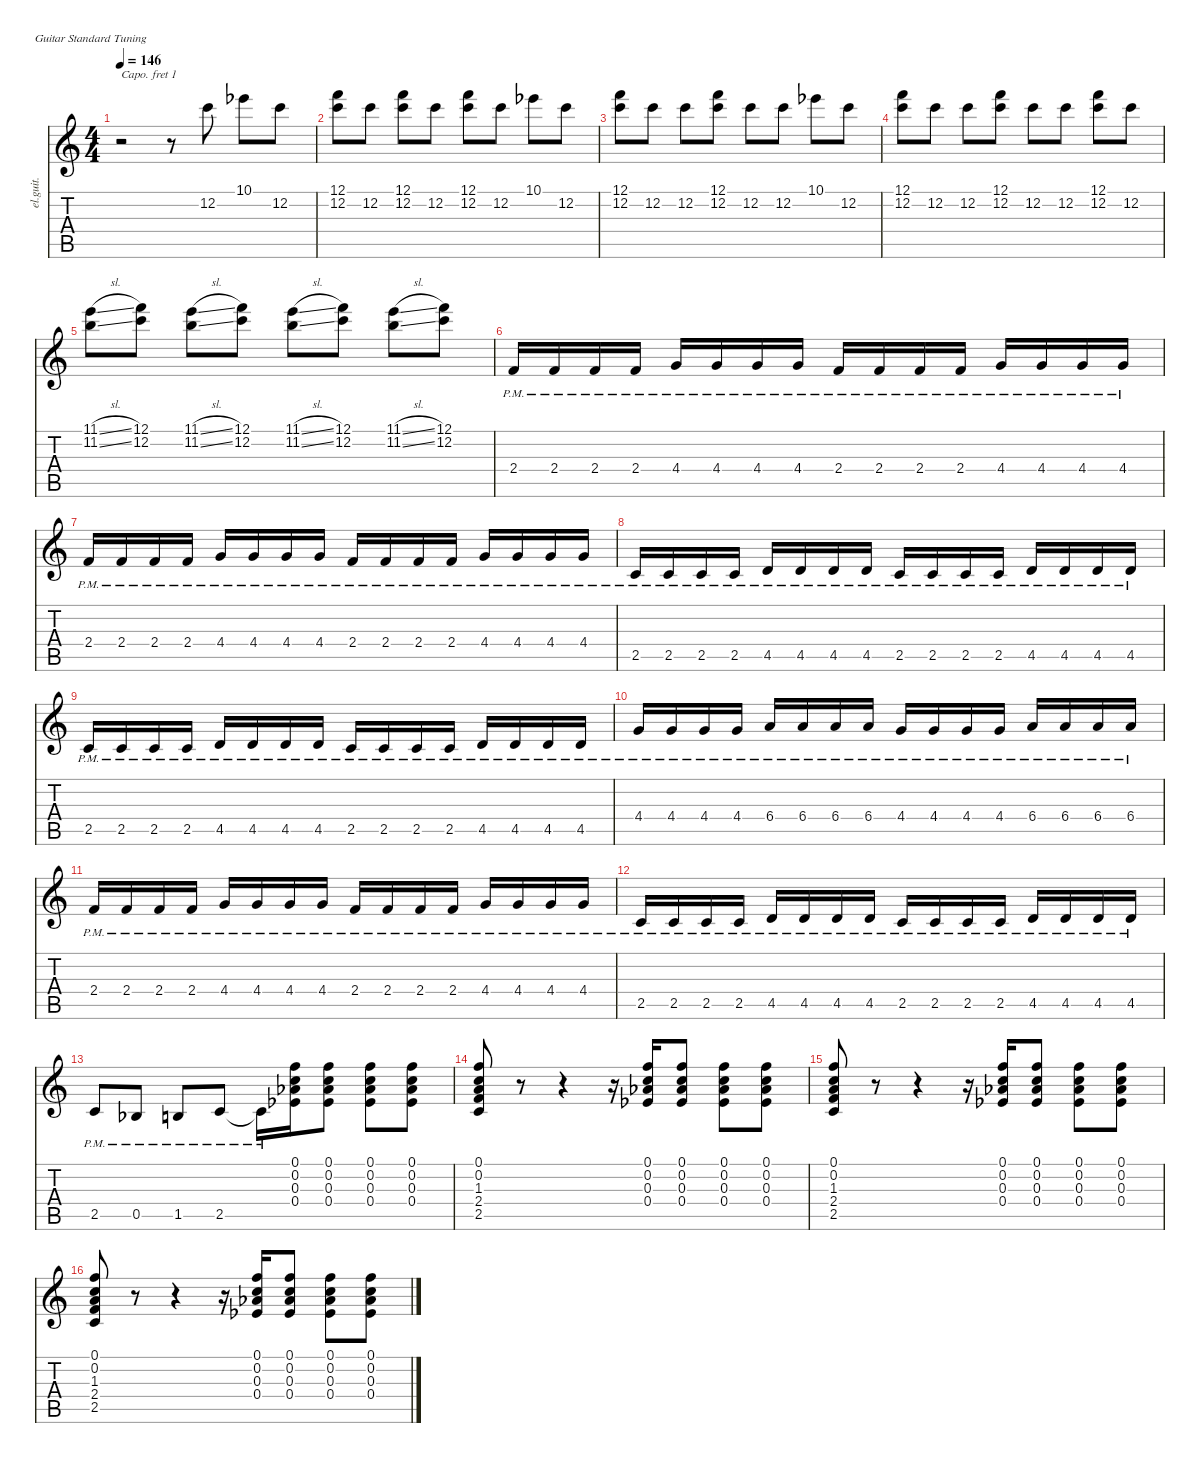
\defaultSystemsLayout 4
\hideDynamics
\bracketExtendMode nobrackets
\otherSystemsTrackNameOrientation horizontal
\track ("Clean Guitar" "el.guit.") {instrument electricguitarclean}
\staff {score tabs}
\capo 1
\tuning (E4 B3 G3 D3 A2 E2)
\ts (4 4)
\tempo 146
\clef g2
\ks c
r.2{dy mf instrument electricguitarclean beam Down} r.8{beam Down} 12.2.8{beam Down} 10.1{acc b}.8{beam Down} 12.2.8{beam Down} |
(12.2 12.1).8{beam Down} 12.2.8{beam Down} (12.2 12.1).8{beam Down} 12.2.8{beam Down} (12.2 12.1).8{beam Down} 12.2.8{beam Down} 10.1{acc b}.8{beam Down} 12.2.8{beam Down} |
(12.2 12.1).8{beam Down} 12.2.8{beam Down} 12.2.8{beam Down} (12.2 12.1).8{beam Down} 12.2.8{beam Down} 12.2.8{beam Down} 10.1{acc b}.8{beam Down} 12.2.8{beam Down} |
(12.2 12.1).8{beam Down} 12.2.8{beam Down} 12.2.8{beam Down} (12.2 12.1).8{beam Down} 12.2.8{beam Down} 12.2.8{beam Down} (12.2 12.1).8{beam Down} 12.2.8{beam Down} |
(11.2{sl} 11.1{sl}).8{beam Down} (12.2 12.1).8{beam Down} (11.2{sl} 11.1{sl}).8{beam Down} (12.2 12.1).8{beam Down} (11.2{sl} 11.1{sl}).8{beam Down} (12.2 12.1).8{beam Down} (11.2{sl} 11.1{sl}).8{beam Down} (12.2 12.1).8{beam Down} |
2.4{pm}.16{beam Up} 2.4{pm}.16{beam Up} 2.4{pm}.16{beam Up} 2.4{pm}.16{beam Up} 4.4{pm}.16{beam Up} 4.4{pm}.16{beam Up} 4.4{pm}.16{beam Up} 4.4{pm}.16{beam Up} 2.4{pm}.16{beam Up} 2.4{pm}.16{beam Up} 2.4{pm}.16{beam Up} 2.4{pm}.16{beam Up} 4.4{pm}.16{beam Up} 4.4{pm}.16{beam Up} 4.4{pm}.16{beam Up} 4.4{pm}.16{beam Up} |
2.4{pm}.16{beam Up} 2.4{pm}.16{beam Up} 2.4{pm}.16{beam Up} 2.4{pm}.16{beam Up} 4.4{pm}.16{beam Up} 4.4{pm}.16{beam Up} 4.4{pm}.16{beam Up} 4.4{pm}.16{beam Up} 2.4{pm}.16{beam Up} 2.4{pm}.16{beam Up} 2.4{pm}.16{beam Up} 2.4{pm}.16{beam Up} 4.4{pm}.16{beam Up} 4.4{pm}.16{beam Up} 4.4{pm}.16{beam Up} 4.4{pm}.16{beam Up} |
2.5{pm}.16{beam Up} 2.5{pm}.16{beam Up} 2.5{pm}.16{beam Up} 2.5{pm}.16{beam Up} 4.5{pm}.16{beam Up} 4.5{pm}.16{beam Up} 4.5{pm}.16{beam Up} 4.5{pm}.16{beam Up} 2.5{pm}.16{beam Up} 2.5{pm}.16{beam Up} 2.5{pm}.16{beam Up} 2.5{pm}.16{beam Up} 4.5{pm}.16{beam Up} 4.5{pm}.16{beam Up} 4.5{pm}.16{beam Up} 4.5{pm}.16{beam Up} |
2.5{pm}.16{beam Up} 2.5{pm}.16{beam Up} 2.5{pm}.16{beam Up} 2.5{pm}.16{beam Up} 4.5{pm}.16{beam Up} 4.5{pm}.16{beam Up} 4.5{pm}.16{beam Up} 4.5{pm}.16{beam Up} 2.5{pm}.16{beam Up} 2.5{pm}.16{beam Up} 2.5{pm}.16{beam Up} 2.5{pm}.16{beam Up} 4.5{pm}.16{beam Up} 4.5{pm}.16{beam Up} 4.5{pm}.16{beam Up} 4.5{pm}.16{beam Up} |
4.4{pm}.16{beam Up} 4.4{pm}.16{beam Up} 4.4{pm}.16{beam Up} 4.4{pm}.16{beam Up} 6.4{pm}.16{beam Up} 6.4{pm}.16{beam Up} 6.4{pm}.16{beam Up} 6.4{pm}.16{beam Up} 4.4{pm}.16{beam Up} 4.4{pm}.16{beam Up} 4.4{pm}.16{beam Up} 4.4{pm}.16{beam Up} 6.4{pm}.16{beam Up} 6.4{pm}.16{beam Up} 6.4{pm}.16{beam Up} 6.4{pm}.16{beam Up} |
2.4{pm}.16{beam Up} 2.4{pm}.16{beam Up} 2.4{pm}.16{beam Up} 2.4{pm}.16{beam Up} 4.4{pm}.16{beam Up} 4.4{pm}.16{beam Up} 4.4{pm}.16{beam Up} 4.4{pm}.16{beam Up} 2.4{pm}.16{beam Up} 2.4{pm}.16{beam Up} 2.4{pm}.16{beam Up} 2.4{pm}.16{beam Up} 4.4{pm}.16{beam Up} 4.4{pm}.16{beam Up} 4.4{pm}.16{beam Up} 4.4{pm}.16{beam Up} |
2.5{pm}.16{beam Up} 2.5{pm}.16{beam Up} 2.5{pm}.16{beam Up} 2.5{pm}.16{beam Up} 4.5{pm}.16{beam Up} 4.5{pm}.16{beam Up} 4.5{pm}.16{beam Up} 4.5{pm}.16{beam Up} 2.5{pm}.16{beam Up} 2.5{pm}.16{beam Up} 2.5{pm}.16{beam Up} 2.5{pm}.16{beam Up} 4.5{pm}.16{beam Up} 4.5{pm}.16{beam Up} 4.5{pm}.16{beam Up} 4.5{pm}.16{beam Up} |
2.5{pm}.8{beam Up} 0.5{pm acc b}.8{beam Up} 1.5{pm}.8{beam Up} 2.5{pm}.8{beam Up} 2.5{pm t}.16{beam Down} (0.1 0.2 0.3{acc b} 0.4{acc b}).16{beam Down} (0.1 0.2 0.3{acc b} 0.4{acc b}).8{beam Down} (0.1 0.2 0.3{acc b} 0.4{acc b}).8{beam Down} (0.1 0.2 0.3{acc b} 0.4{acc b}).8{beam Down} |
(0.1 0.2 1.3 2.4 2.5).8{beam Up} r.8{beam Up} r.4{beam Up} r.16{beam Up} (0.1 0.2 0.3{acc b} 0.4{acc b}).16{beam Down} (0.1 0.2 0.3{acc b} 0.4{acc b}).8{beam Down} (0.1 0.2 0.3{acc b} 0.4{acc b}).8{beam Down} (0.1 0.2 0.3{acc b} 0.4{acc b}).8{beam Down} |
(0.1 0.2 1.3 2.4 2.5).8{beam Up} r.8{beam Up} r.4{beam Up} r.16{beam Up} (0.1 0.2 0.3{acc b} 0.4{acc b}).16{beam Down} (0.1 0.2 0.3{acc b} 0.4{acc b}).8{beam Down} (0.1 0.2 0.3{acc b} 0.4{acc b}).8{beam Down} (0.1 0.2 0.3{acc b} 0.4{acc b}).8{beam Down} |
(0.1 0.2 1.3 2.4 2.5).8{beam Up} r.8{beam Up} r.4{beam Up} r.16{beam Up} (0.1 0.2 0.3{acc b} 0.4{acc b}).16{beam Down} (0.1 0.2 0.3{acc b} 0.4{acc b}).8{beam Down} (0.1 0.2 0.3{acc b} 0.4{acc b}).8{beam Down} (0.1 0.2 0.3{acc b} 0.4{acc b}).8{beam Down}
